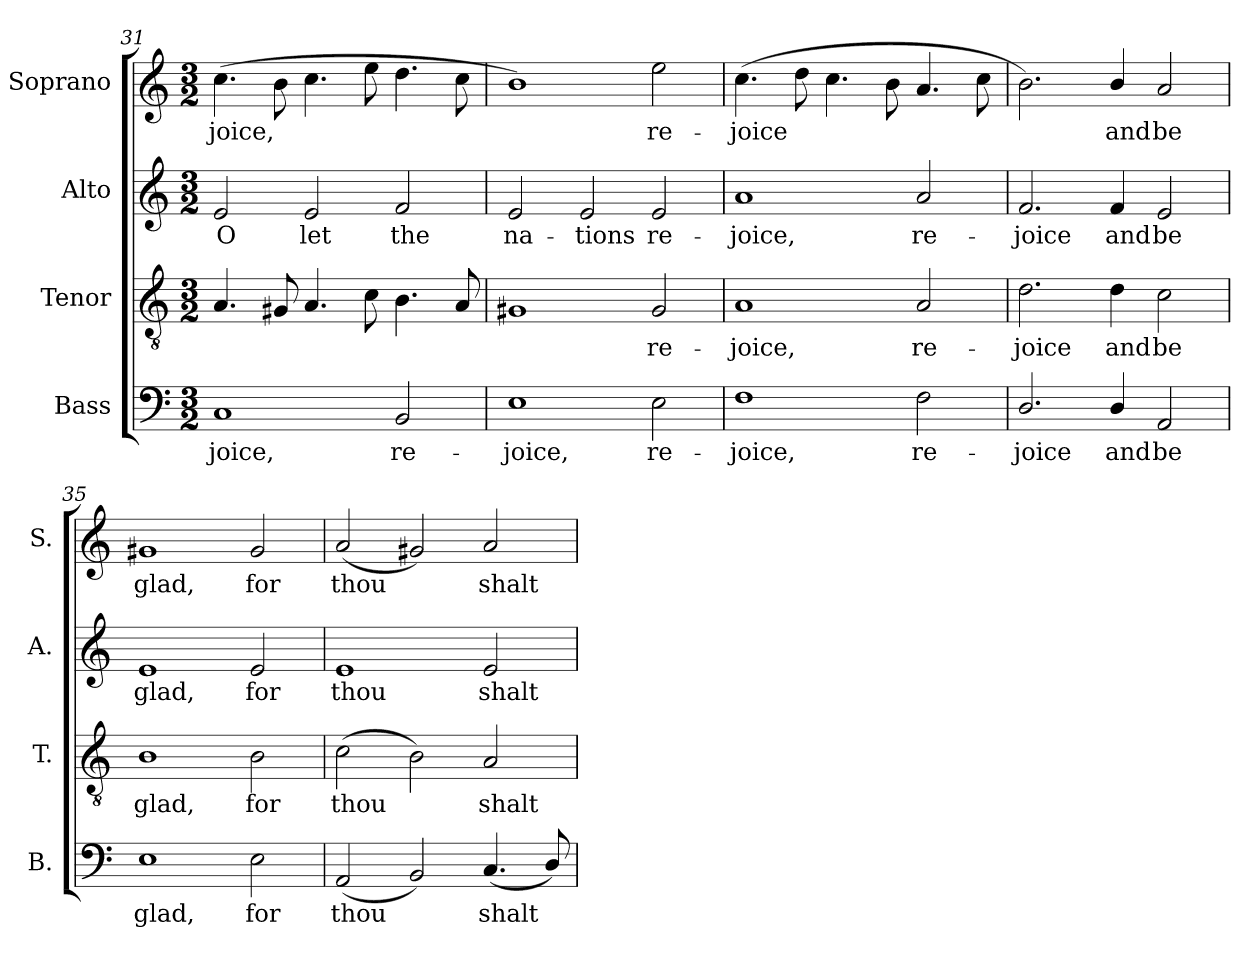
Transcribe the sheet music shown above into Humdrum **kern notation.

**kern	**text	**kern	**text	**kern	**text	**kern	**text
*part4	*part4	*part3	*part3	*part2	*part2	*part1	*part1
*staff4	*staff4	*staff3	*staff3	*staff2	*staff2	*staff1	*staff1
*I"Bass	*	*I"Tenor	*	*I"Alto	*	*I"Soprano	*
*I'B.	*	*I'T.	*	*I'A.	*	*I'S.	*
!!LO:LB:g=z
*clefF4	*	*clefGv2	*	*clefG2	*	*clefG2	*
*	*	*ITrd7c12	*	*	*	*	*
*k[]	*	*k[]	*	*k[]	*	*k[]	*
*C:	*	*C:	*	*C:	*	*C:	*
*M3/2	*	*M3/2	*	*M3/2	*	*M3/2	*
=31	=31	=31	=31	=31	=31	=31	=31
!	!LO:LY:b:color=#000000	!	!	!	!	!	!
!	!	!	!	!	!LO:LY:b:color=#000000	!	!
!	!	!	!	!	!	!	!LO:LY:b:color=#000000
1Ci	-joice,	4.AAi/	.	2ei/	O	(4.cci\	-joice,
.	.	8GG#Xi/	.	.	.	8bi\	.
!	!	!	!	!	!LO:LY:b:color=#000000	!	!
.	.	4.AAi/	.	2ei/	let	4.cci\	.
.	.	8Ci\	.	.	.	8eei\	.
!	!LO:LY:b:color=#000000	!	!	!	!	!	!
!	!	!	!	!	!LO:LY:b:color=#000000	!	!
2BBi/	re-	4.BBi\	.	2fi/	the	4.ddi\	.
.	.	8AAi/	.	.	.	8cci\	.
=32	=32	=32	=32	=32	=32	=32	=32
!	!LO:LY:b:color=#000000	!	!	!	!	!	!
!	!	!	!	!	!LO:LY:b:color=#000000	!	!
1Ei	-joice,	1GG#Xi	.	2ei/	na-	1bi)	.
!	!	!	!	!	!LO:LY:b:color=#000000	!	!
.	.	.	.	2ei/	-tions	.	.
!	!LO:LY:b:color=#000000	!	!	!	!	!	!
!	!	!	!LO:LY:b:color=#000000	!	!	!	!
!	!	!	!	!	!LO:LY:b:color=#000000	!	!
!	!	!	!	!	!	!	!LO:LY:b:color=#000000
2Ei\	re-	2GG#i/	re-	2ei/	re-	2eei\	re-
=33	=33	=33	=33	=33	=33	=33	=33
!	!LO:LY:b:color=#000000	!	!	!	!	!	!
!	!	!	!LO:LY:b:color=#000000	!	!	!	!
!	!	!	!	!	!LO:LY:b:color=#000000	!	!
!	!	!	!	!	!	!	!LO:LY:b:color=#000000
1Fi	-joice,	1AAi	-joice,	1ai	-joice,	(4.cci\	-joice
.	.	.	.	.	.	8ddi\	.
.	.	.	.	.	.	4.cci\	.
.	.	.	.	.	.	8bi\	.
!	!LO:LY:b:color=#000000	!	!	!	!	!	!
!	!	!	!LO:LY:b:color=#000000	!	!	!	!
!	!	!	!	!	!LO:LY:b:color=#000000	!	!
2Fi\	re-	2AAi/	re-	2ai/	re-	4.ai/	.
.	.	.	.	.	.	8cci\	.
=34	=34	=34	=34	=34	=34	=34	=34
!	!LO:LY:b:color=#000000	!	!	!	!	!	!
!	!	!	!LO:LY:b:color=#000000	!	!	!	!
!	!	!	!	!	!LO:LY:b:color=#000000	!	!
2.Di/	-joice	2.Di\	-joice	2.fi/	-joice	2.bi\)	.
!	!LO:LY:b:color=#000000	!	!	!	!	!	!
!	!	!	!LO:LY:b:color=#000000	!	!	!	!
!	!	!	!	!	!LO:LY:b:color=#000000	!	!
!	!	!	!	!	!	!	!LO:LY:b:color=#000000
4Di/	and	4Di\	and	4fi/	and	4bi/	and
!	!LO:LY:b:color=#000000	!	!	!	!	!	!
!	!	!	!LO:LY:b:color=#000000	!	!	!	!
!	!	!	!	!	!LO:LY:b:color=#000000	!	!
!	!	!	!	!	!	!	!LO:LY:b:color=#000000
2AAi/	be	2Ci\	be	2ei/	be	2ai/	be
=35	=35	=35	=35	=35	=35	=35	=35
!	!LO:LY:b:color=#000000	!	!	!	!	!	!
!	!	!	!LO:LY:b:color=#000000	!	!	!	!
!	!	!	!	!	!LO:LY:b:color=#000000	!	!
!	!	!	!	!	!	!	!LO:LY:b:color=#000000
1Ei	glad,	1BBi	glad,	1ei	glad,	1g#Xi	glad,
!	!LO:LY:b:color=#000000	!	!	!	!	!	!
!	!	!	!LO:LY:b:color=#000000	!	!	!	!
!	!	!	!	!	!LO:LY:b:color=#000000	!	!
!	!	!	!	!	!	!	!LO:LY:b:color=#000000
2Ei\	for	2BBi\	for	2ei/	for	2g#i/	for
=36	=36	=36	=36	=36	=36	=36	=36
!	!LO:LY:b:color=#000000	!	!	!	!	!	!
!	!	!	!LO:LY:b:color=#000000	!	!	!	!
!	!	!	!	!	!LO:LY:b:color=#000000	!	!
!	!	!	!	!	!	!	!LO:LY:b:color=#000000
(2AAi/	thou	(2Ci\	thou	1ei	thou	(2ai/	thou
2BBi/)	.	2BBi\)	.	.	.	2g#Xi/)	.
!	!LO:LY:b:color=#000000	!	!	!	!	!	!
!	!	!	!LO:LY:b:color=#000000	!	!	!	!
!	!	!	!	!	!LO:LY:b:color=#000000	!	!
!	!	!	!	!	!	!	!LO:LY:b:color=#000000
(4.Ci/	shalt	2AAi/	shalt	2ei/	shalt	2ai/	shalt
8Di/)	.	.	.	.	.	.	.
=	=	=	=	=	=	=	=
*-	*-	*-	*-	*-	*-	*-	*-
